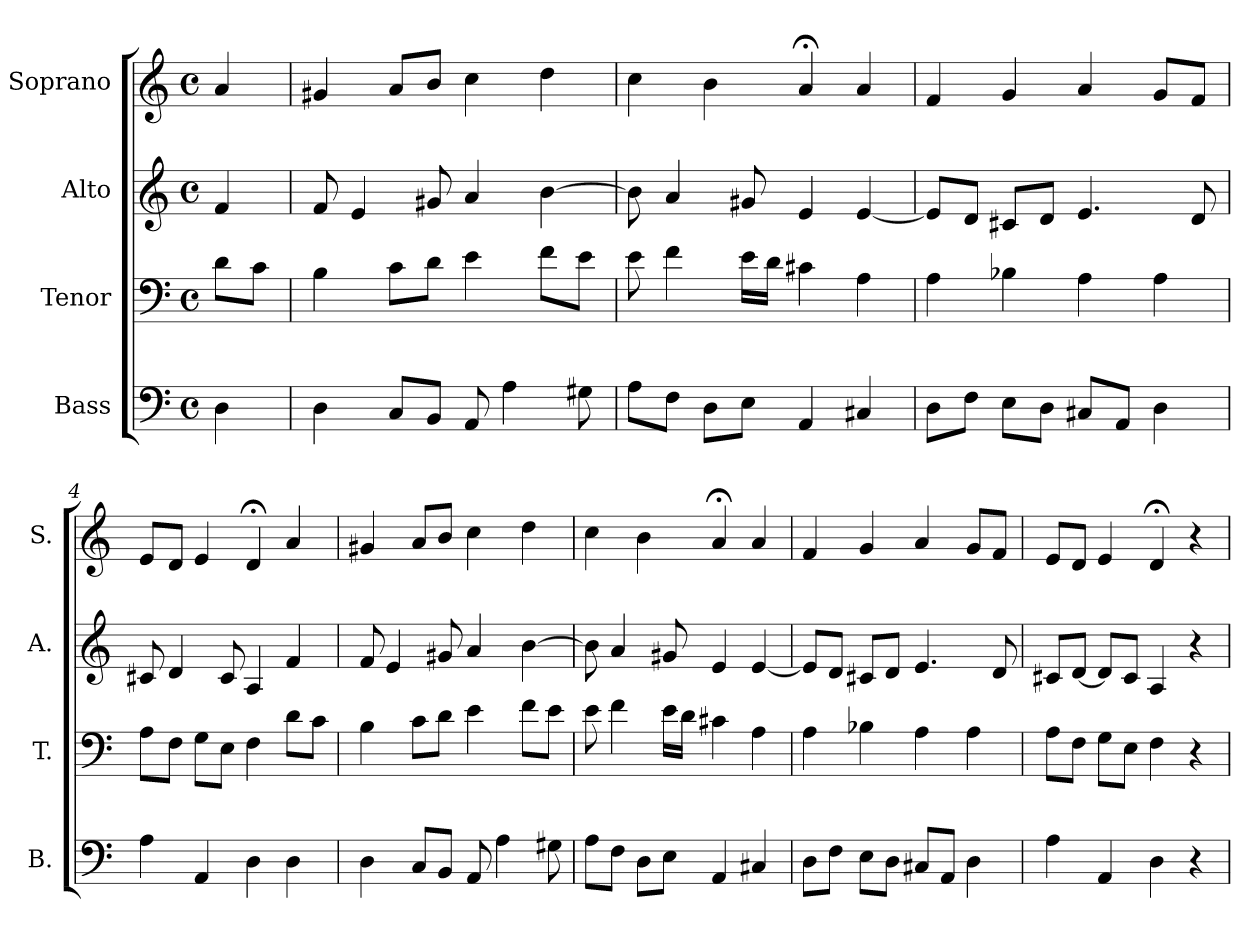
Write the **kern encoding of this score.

**kern	**kern	**kern	**kern
*part4	*part3	*part2	*part1
*staff4	*staff3	*staff2	*staff1
*I"Bass	*I"Tenor	*I"Alto	*I"Soprano
*I'B.	*I'T.	*I'A.	*I'S.
*clefF4	*clefF4	*clefG2	*clefG2
*k[]	*k[]	*k[]	*k[]
*M4/4	*M4/4	*M4/4	*M4/4
*met(c)	*met(c)	*met(c)	*met(c)
*MM80	*MM80	*MM80	*MM80
=	=	=	=
4D\	8d\L	4f/	4a/
.	8c\J	.	.
=1	=1	=1	=1
4D\	4B\	8f/	4g#X/
.	.	4e/	.
8C/L	8c\L	.	8a/L
8BB/J	8d\J	8g#X/	8b/J
8AA/	4e\	4a/	4cc\
4A\	.	.	.
.	8f\L	[4b\	4dd\
8G#X\	8e\J	.	.
=2	=2	=2	=2
8A\L	8e\	8b\]	4cc\
8F\J	4f\	4a/	.
8D\L	.	.	4b\
8E\J	16e\LL	8g#X/	.
.	16d\JJ	.	.
4AA/	4c#X\	4e/	4a;</
4C#X/	4A\	[4e/	4a/
=3	=3	=3	=3
8D\L	4A\	8e/L]	4f/
8F\J	.	8d/J	.
8E\L	4B-X\	8c#X/L	4g/
8D\J	.	8d/J	.
8C#X/L	4A\	4.e/	4a/
8AA/J	.	.	.
4D\	4A\	.	8g/L
.	.	8d/	8f/J
=4	=4	=4	=4
4A\	8A\L	8c#X/	8e/L
.	8F\J	4d/	8d/J
4AA/	8G\L	.	4e/
.	8E\J	8c#/	.
4D\	4F\	4A/	4d;</
4D\	8d\L	4f/	4a/
.	8c\J	.	.
!!LO:LB:g=z
=5	=5	=5	=5
4D\	4B\	8f/	4g#X/
.	.	4e/	.
8C/L	8c\L	.	8a/L
8BB/J	8d\J	8g#X/	8b/J
8AA/	4e\	4a/	4cc\
4A\	.	.	.
.	8f\L	[4b\	4dd\
8G#X\	8e\J	.	.
=6	=6	=6	=6
8A\L	8e\	8b\]	4cc\
8F\J	4f\	4a/	.
8D\L	.	.	4b\
8E\J	16e\LL	8g#X/	.
.	16d\JJ	.	.
4AA/	4c#X\	4e/	4a;</
4C#X/	4A\	[4e/	4a/
=7	=7	=7	=7
8D\L	4A\	8e/L]	4f/
8F\J	.	8d/J	.
8E\L	4B-X\	8c#X/L	4g/
8D\J	.	8d/J	.
8C#X/L	4A\	4.e/	4a/
8AA/J	.	.	.
4D\	4A\	.	8g/L
.	.	8d/	8f/J
=8	=8	=8	=8
4A\	8A\L	8c#X/L	8e/L
.	8F\J	[8d/J	8d/J
4AA/	8G\L	8d/L]	4e/
.	8E\J	8c#/J	.
4D\	4F\	4A/	4d;</
4r	4r	4r	4r
=	=	=	=
*-	*-	*-	*-
